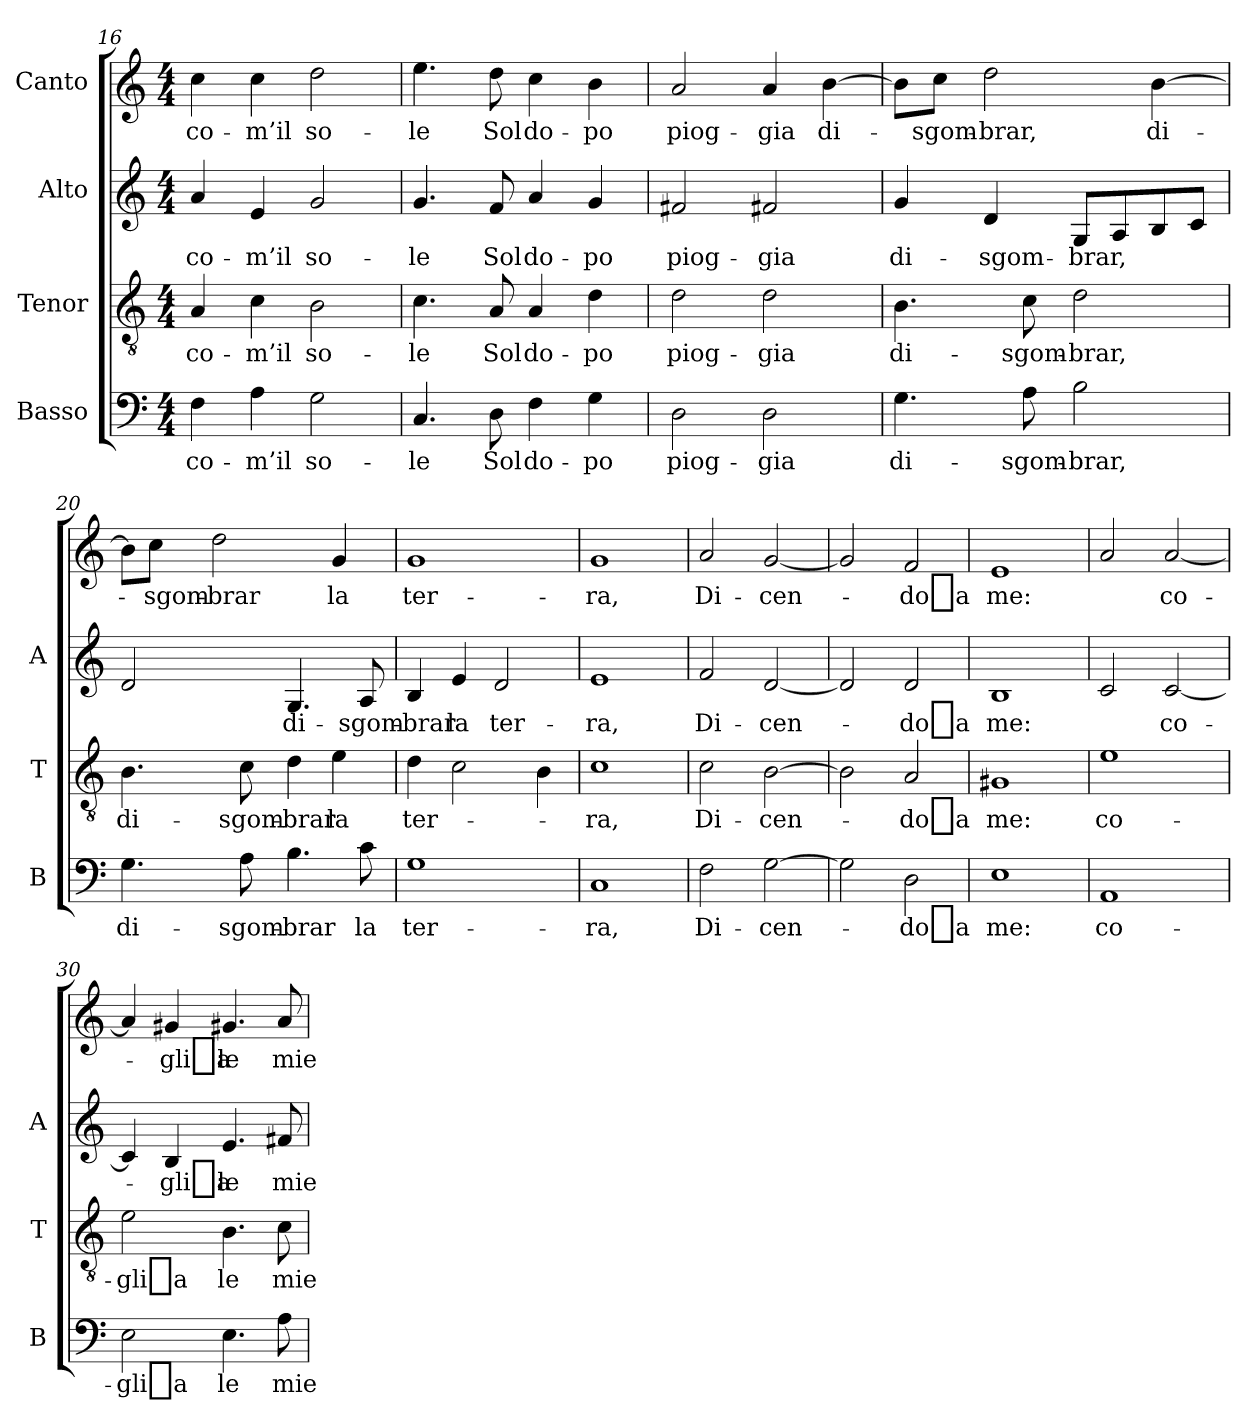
**kern	**text	**kern	**text	**kern	**text	**kern	**text
*part4	*part4	*part3	*part3	*part2	*part2	*part1	*part1
*staff4	*staff4	*staff3	*staff3	*staff2	*staff2	*staff1	*staff1
*I"Basso	*	*I"Tenor	*	*I"Alto	*	*I"Canto	*
*I'B	*	*I'T	*	*I'A	*	*	*
*clefF4	*	*clefGv2	*	*clefG2	*	*clefG2	*
*k[]	*	*k[]	*	*k[]	*	*k[]	*
*C:	*	*C:	*	*C:	*	*C:	*
*M4/4	*	*M4/4	*	*M4/4	*	*M4/4	*
=16	=16	=16	=16	=16	=16	=16	=16
4F	co-	4A	co-	4a	co-	4cc	co-
4A	-m’il	4c	-m’il	4e	-m’il	4cc	-m’il
2G	so-	2B	so-	2g	so-	2dd	so-
=17	=17	=17	=17	=17	=17	=17	=17
4.C	-le	4.c	-le	4.g	-le	4.ee	-le
8D	-Sol	8A	-Sol	8f	-Sol	8dd	-Sol
4F	do-	4A	do-	4a	do-	4cc	do-
4G	-po	4d	-po	4g	-po	4b	-po
=18	=18	=18	=18	=18	=18	=18	=18
2D	piog-	2d	piog-	2f#X	piog-	2a	piog-
2D	-gia	2d	-gia	2f#X	-gia	4a	-gia
.	.	.	.	.	.	[4b	di-
=19	=19	=19	=19	=19	=19	=19	=19
4.G	di-	4.B	di-	4g	di-	8b\L]	.
.	.	.	.	.	.	8cc\J	sgom-
.	.	.	.	4d	sgom-	2dd	-brar,
8A	sgom-	8c	sgom-	.	.	.	.
2B	-brar,	2d	-brar,	8GL	-brar,	.	.
.	.	.	.	8A	.	.	.
.	.	.	.	8B	.	[4b	di-
.	.	.	.	8cJ	.	.	.
=20	=20	=20	=20	=20	=20	=20	=20
4.G	di-	4.B	di-	2d	.	8b\L]	.
.	.	.	.	.	.	8cc\J	sgom-
.	.	.	.	.	.	2dd	-brar
8A	sgom-	8c	sgom-	.	.	.	.
4.B	-brar	4d	-brar	4.G	di-	.	.
.	.	4e	-la	.	.	4g	-la
8c	-la	.	.	8A	sgom-	.	.
=21	=21	=21	=21	=21	=21	=21	=21
1G	ter-	4d	ter-	4B	-brar	1g	ter-
.	.	2c	.	4e	-la	.	.
.	.	.	.	2d	ter-	.	.
.	.	4B	.	.	.	.	.
=22	=22	=22	=22	=22	=22	=22	=22
1C	-ra,	1c	-ra,	1e	-ra,	1g	-ra,
=23	=23	=23	=23	=23	=23	=23	=23
2F	Di-	2c	Di-	2f	Di-	2a	Di-
[2G	cen-	[2B	cen-	[2d	cen-	[2g	cen-
=24	=24	=24	=24	=24	=24	=24	=24
2G]	.	2B]	.	2d]	.	2g]	.
2D	-do_a	2A	-do_a	2d	-do_a	2f	-do_a
=25	=25	=25	=25	=25	=25	=25	=25
1E	-me:	1G#X	-me:	1B	-me:	1e	-me:
=29	=29	=29	=29	=29	=29	=29	=29
1AA	co-	1e	co-	2c	.	2a	.
.	.	.	.	[2c	co-	[2a	co-
=30	=30	=30	=30	=30	=30	=30	=30
2E	-gli_a	2e	-gli_a	4c]	.	4a]	.
.	.	.	.	4B	-gli_a	4g#X	-gli_a
4.E	-le	4.B	-le	4.e	-le	4.g#X	-le
8A	-mie	8c	-mie	8f#X	-mie	8a	-mie
=	=	=	=	=	=	=	=
*-	*-	*-	*-	*-	*-	*-	*-
